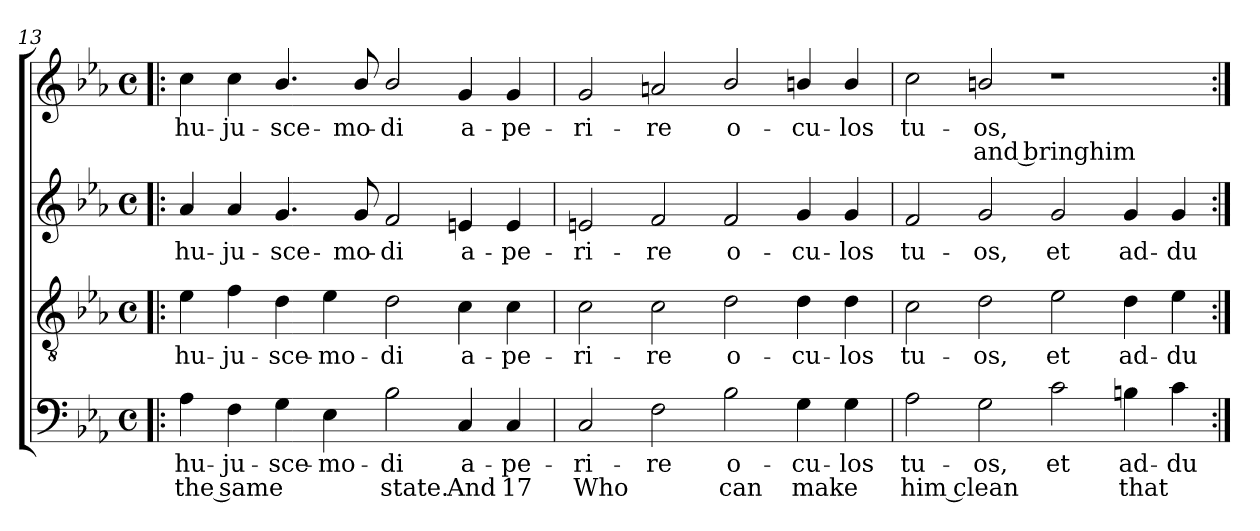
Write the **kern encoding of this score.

**kern	**text	**text	**kern	**text	**kern	**text	**kern	**text	**text
*part4	*part4	*part4	*part3	*part3	*part2	*part2	*part1	*part1	*part1
*staff4	*staff4	*staff4	*staff3	*staff3	*staff2	*staff2	*staff1	*staff1	*staff1
!!LO:PB:g=z
*clefF4	*	*	*clefGv2	*	*clefG2	*	*clefG2	*	*
*k[b-e-a-]	*	*	*k[b-e-a-]	*	*k[b-e-a-]	*	*k[b-e-a-]	*	*
*E-:	*	*	*E-:	*	*E-:	*	*E-:	*	*
*M4/4	*	*	*M4/4	*	*M4/4	*	*M4/4	*	*
*met(c)	*	*	*met(c)	*	*met(c)	*	*met(c)	*	*
=13!|:	=13!|:	=13!|:	=13!|:	=13!|:	=13!|:	=13!|:	=13!|:	=13!|:	=13!|:
!	!LO:LY:b	!LO:LY:b	!	!LO:LY:b	!	!LO:LY:b	!	!LO:LY:b	!
4A-\	hu-	the same	4e-\	hu-	4a-/	hu-	4cc\	hu-	.
!	!LO:LY:b	!	!	!LO:LY:b	!	!LO:LY:b	!	!LO:LY:b	!
4F\	-ju-	.	4f\	-ju-	4a-/	-ju-	4cc\	-ju-	.
!	!LO:LY:b	!	!	!LO:LY:b	!	!LO:LY:b:rj	!	!LO:LY:b:rj	!
4G\	-sce-	.	4d\	-sce-	4.g/	-sce-	4.b-/	-sce-	.
!	!LO:LY:b:rj	!	!	!LO:LY:b:rj	!	!	!	!	!
4E-\	-mo-	.	4e-\	-mo-	.	.	.	.	.
!	!	!	!	!	!	!LO:LY:b	!	!LO:LY:b	!
.	.	.	.	.	8g/	-mo-	8b-/	-mo-	.
!	!LO:LY:b	!LO:LY:b	!	!LO:LY:b	!	!LO:LY:b:rj	!	!LO:LY:b:rj	!
2B-\	-di	state.	2d\	-di	2f/	-di	2b-/	-di	.
!	!LO:LY:b	!LO:LY:b	!	!LO:LY:b	!	!LO:LY:b	!	!LO:LY:b	!
4C/	a-	And	4c\	a-	4en/	a-	4g/	a-	.
!	!LO:LY:b	!LO:LY:b	!	!LO:LY:b	!	!LO:LY:b	!	!LO:LY:b	!
4C/	-pe-	17	4c\	-pe-	4e/	-pe-	4g/	-pe-	.
=14	=14	=14	=14	=14	=14	=14	=14	=14	=14
!	!LO:LY:b	!LO:LY:b	!	!LO:LY:b	!	!LO:LY:b	!	!LO:LY:b	!
2C/	-ri-	Who	2c\	-ri-	2eni/	-ri-	2g/	-ri-	.
!	!LO:LY:b	!	!	!LO:LY:b	!	!LO:LY:b	!	!LO:LY:b	!
2F\	-re	.	2c\	-re	2f/	-re	2an/	-re	.
!	!LO:LY:b	!LO:LY:b	!	!LO:LY:b	!	!LO:LY:b	!	!LO:LY:b	!
2B-\	o-	can	2d\	o-	2f/	o-	2b-/	o-	.
!	!LO:LY:b	!LO:LY:b	!	!LO:LY:b	!	!LO:LY:b	!	!LO:LY:b	!
4G\	-cu-	make	4d\	-cu-	4g/	-cu-	4bn/	-cu-	.
!	!LO:LY:b:rj	!	!	!LO:LY:b:rj	!	!LO:LY:b:rj	!	!LO:LY:b:rj	!
4G\	-los	.	4d\	-los	4g/	-los	4b/	-los	.
=15	=15	=15	=15	=15	=15	=15	=15	=15	=15
!	!LO:LY:b	!LO:LY:b	!	!LO:LY:b	!	!LO:LY:b	!	!LO:LY:b	!
2A-\	tu-	him clean	2c\	tu-	2f/	tu-	2cc\	tu-	.
!	!LO:LY:b	!	!	!LO:LY:b	!	!LO:LY:b	!	!LO:LY:b	!LO:LY:b
2G\	-os,	.	2d\	-os,	2g/	-os,	2bn/	-os,	and bringhim
!	!LO:LY:b	!	!	!LO:LY:b	!	!LO:LY:b	!	!	!
2c\	et	.	2e-\	et	2g/	et	1r	.	.
!	!LO:LY:b	!LO:LY:b	!	!LO:LY:b	!	!LO:LY:b	!	!	!
4Bn\	ad-	that	4d\	ad-	4g/	ad-	.	.	.
!	!LO:LY:b:rj	!	!	!LO:LY:b:rj	!	!LO:LY:b:rj	!	!	!
4c\	-du-	.	4e-\	-du-	4g/	-du-	.	.	.
=:|!	=:|!	=:|!	=:|!	=:|!	=:|!	=:|!	=:|!	=:|!	=:|!
*-	*-	*-	*-	*-	*-	*-	*-	*-	*-
